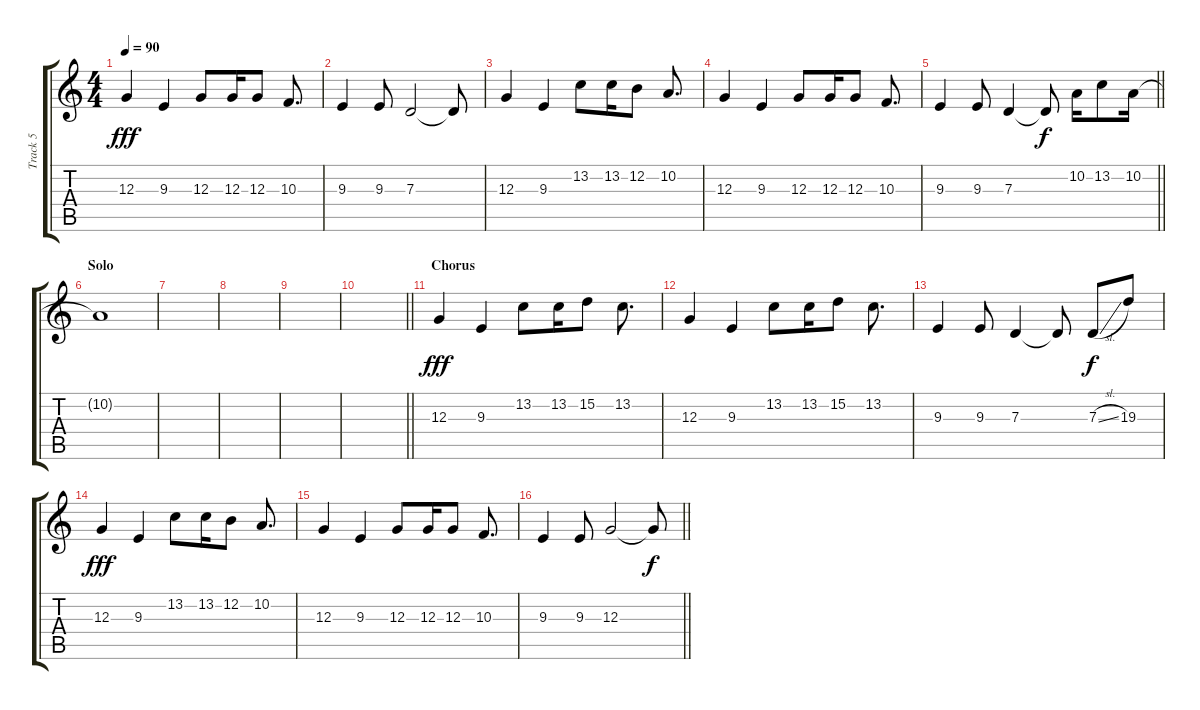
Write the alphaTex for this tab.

\track ("Track 5" "Track 5") {instrument lead2sawtooth}
\staff {score tabs}
\tuning (E4 B3 G3 D3 A2 E2) {hide}
\ts (4 4)
\tempo 90
\clef g2
\ks c
12.3.4{dy fff} 9.3.4 12.3.8 12.3.16 12.3.8 10.3.8{d} |
9.3.4 9.3.8 7.3.2 7.3{t}.8 |
12.3.4 9.3.4 13.2.8 13.2.16 12.2.8 10.2.8{d} |
12.3.4 9.3.4 12.3.8 12.3.16 12.3.8 10.3.8{d} |
\barLineRight lightlight
9.3.4 9.3.8 7.3.4 7.3{t}.8{dy f} 10.2.16 13.2.8 10.2.16{volume 7} |
\section ("" "Solo")
10.2{t}.1 |
|
|
|
\barLineRight lightlight
|
\section ("" "Chorus")
12.3.4{dy fff volume 16} 9.3.4 13.2.8 13.2.16 15.2.8 13.2.8{d} |
12.3.4 9.3.4 13.2.8 13.2.16 15.2.8 13.2.8{d} |
9.3.4 9.3.8 7.3.4 7.3{t}.8 7.3{sl}.8{dy f} 19.3.8 |
12.3.4{dy fff} 9.3.4 13.2.8 13.2.16 12.2.8 10.2.8{d} |
12.3.4 9.3.4 12.3.8 12.3.16 12.3.8 10.3.8{d} |
\barLineRight lightlight
9.3.4 9.3.8 12.3.2 12.3{t}.8{dy f}
